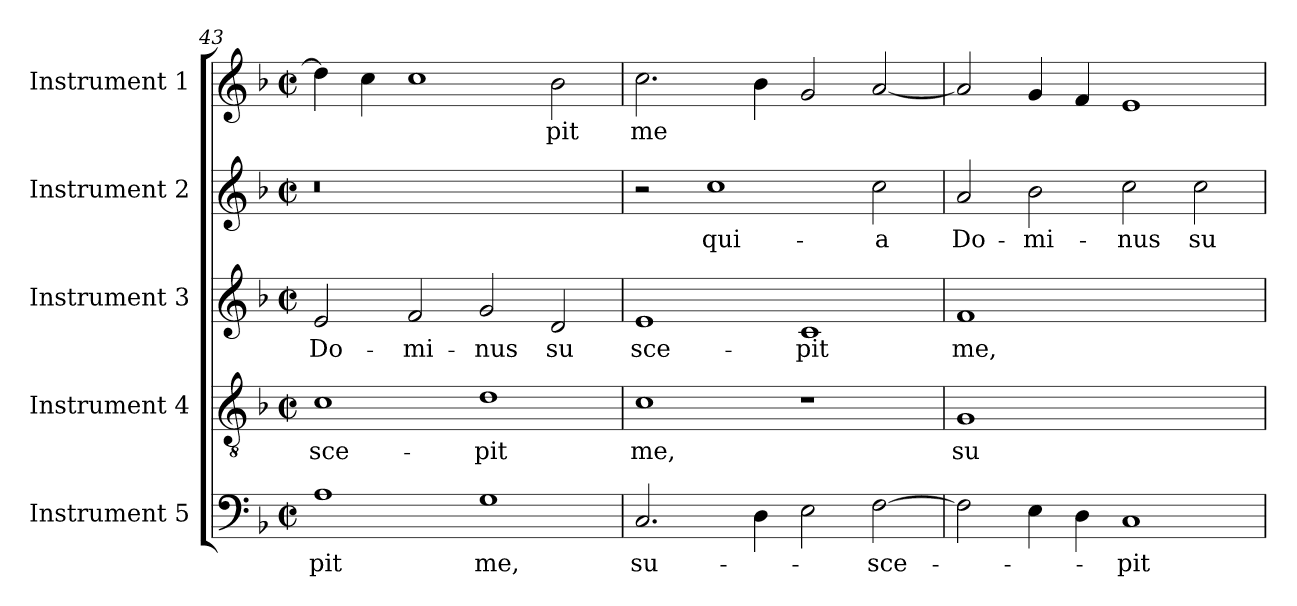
**kern	**text	**kern	**text	**kern	**text	**kern	**text	**kern	**text
*part5	*part5	*part4	*part4	*part3	*part3	*part2	*part2	*part1	*part1
*staff5	*staff5	*staff4	*staff4	*staff3	*staff3	*staff2	*staff2	*staff1	*staff1
*I"Instrument 5	*	*I"Instrument 4	*	*I"Instrument 3	*	*I"Instrument 2	*	*I"Instrument 1	*
*clefF4	*	*clefGv2	*	*clefG2	*	*clefG2	*	*clefG2	*
*k[b-]	*	*k[b-]	*	*k[b-]	*	*k[b-]	*	*k[b-]	*
*F:	*	*F:	*	*F:	*	*F:	*	*F:	*
*M2/2	*	*M2/2	*	*M2/2	*	*M2/2	*	*M2/2	*
*met(c|)	*	*met(c|)	*	*met(c|)	*	*met(c|)	*	*met(c|)	*
=43	=43	=43	=43	=43	=43	=43	=43	=43	=43
!	!LO:LY:b:cj	!	!LO:LY:b:cj	!	!LO:LY:b:cj	!	!	!	!
1A	-pit	1c	-sce-	2e/	Do-	0r	.	4dd\]	.
.	.	.	.	.	.	.	.	4cc\	.
!	!	!	!	!	!LO:LY:b	!	!	!	!
.	.	.	.	2f/	-mi-	.	.	1cc	.
!	!LO:LY:b:cj	!	!LO:LY:b:cj	!	!LO:LY:b:rj	!	!	!	!
1G	me,	1d	-pit	2g/	-nus	.	.	.	.
!	!	!	!	!	!LO:LY:b:cj	!	!	!	!LO:LY:b:cj
.	.	.	.	2d/	su	.	.	2b-\	-pit
!!LO:LB:g=z
=44	=44	=44	=44	=44	=44	=44	=44	=44	=44
!	!LO:LY:b:cj	!	!LO:LY:b:cj	!	!LO:LY:b:cj	!	!	!	!LO:LY:b:cj
2.C/	su-	1c	me,	1e	sce-	2r	.	2.cc\	me
!	!	!	!	!	!	!	!LO:LY:b:cj	!	!
.	.	.	.	.	.	1cc	qui-	.	.
4D\	.	.	.	.	.	.	.	4b-\	.
!	!	!	!	!	!LO:LY:b:cj	!	!	!	!
2E\	.	1r	.	1c	-pit	.	.	2g/	.
!	!LO:LY:b:cj	!	!	!	!	!	!LO:LY:b:cj	!	!
[>2F\	-sce-	.	.	.	.	2cc\	-a	[<2a/	.
=45	=45	=45	=45	=45	=45	=45	=45	=45	=45
!	!	!	!LO:LY:b:cj	!	!LO:LY:b:cj	!	!LO:LY:b	!	!
2F\]	.	1G	su-	1f	me,	2a/	Do-	2a/]	.
!	!	!	!	!	!	!	!LO:LY:b:rj	!	!
4E\	.	.	.	.	.	2b-\	-mi-	4g/	.
4D\	.	.	.	.	.	.	.	4f/	.
!	!LO:LY:b:cj	!	!	!	!	!	!LO:LY:b:cj	!	!
1C	-pit	1ryy	.	1ryy	.	2cc\	-nus	1e	.
!	!	!	!	!	!	!	!LO:LY:b:cj	!	!
.	.	.	.	.	.	2cc\	su	.	.
=	=	=	=	=	=	=	=	=	=
*-	*-	*-	*-	*-	*-	*-	*-	*-	*-
